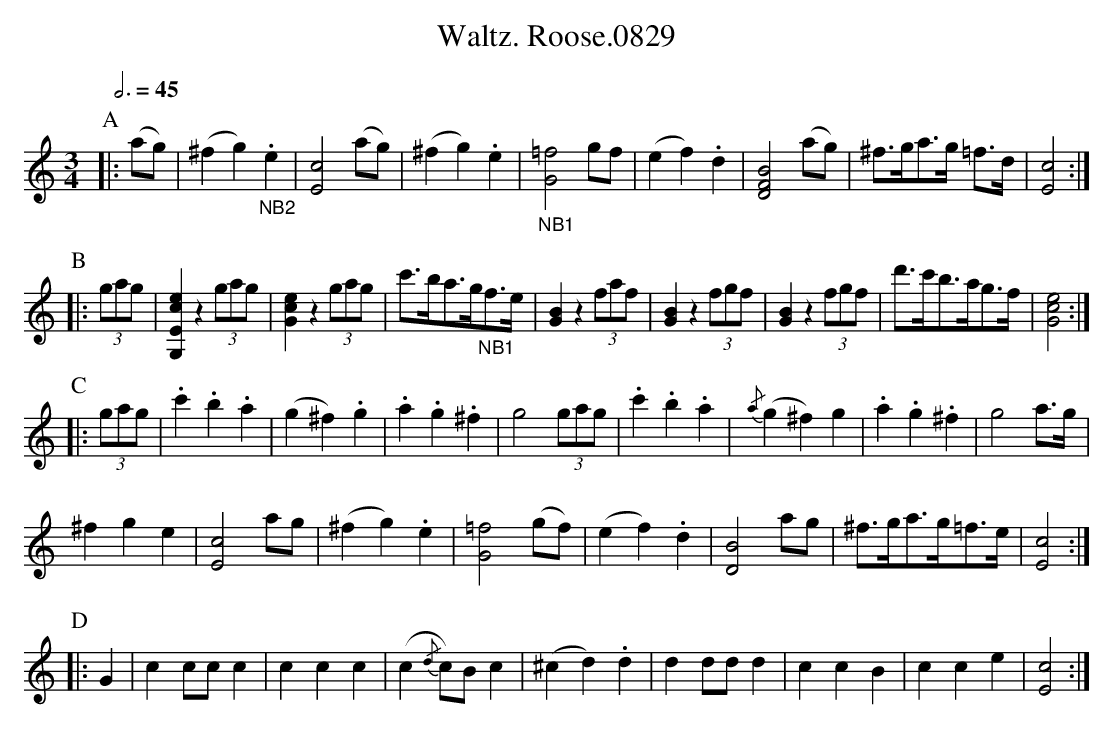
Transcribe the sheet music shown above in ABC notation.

X:1
T:Waltz. Roose.0829
M:3/4
Q:3/4=45
L:1/8
K:C
P:A
|: (ag) | (^f2g2)"_NB2".e2 | [Ec]4(ag) | (^f2g2).e2 | "_NB1"[G=f]4gf | \\
(e2f2).d2 | [DFB]4(ag) | ^f>ga>g =f>d | [Ec]4 :|
P:B
|: (3gag | [G,Ece]2z2 (3gag |  [Gce]2z2 (3gag | c'>ba>g"_NB1"f>e | [GB]2z2 (3faf | \\
[GB]2z2 (3fgf | [GB]2z2 (3fgf | d'>c'b>ag>f | [Gce]4 :|
P:C
|: (3gag | .c'2.b2.a2 | (g2^f2).g2 | .a2.g2.^f2 | g4 (3gag | \\
.c'2.b2.a2 | {/a}(g2^f2)g2 | .a2.g2.^f2 | g4a>g |
^f2g2e2 | [Ec]4ag | (^f2g2).e2 | [G=f]4(gf) | \\
(e2f2).d2 | [DB]4ag | ^f>ga>g=f>e | [Ec]4 :|
P:D
|: G2 | c2ccc2 | c2c2c2 | (c2 {/d}c)B c2 | (^c2d2).d2 | \\
d2ddd2 | c2c2B2 | c2c2e2 | [Ec]4 :|
